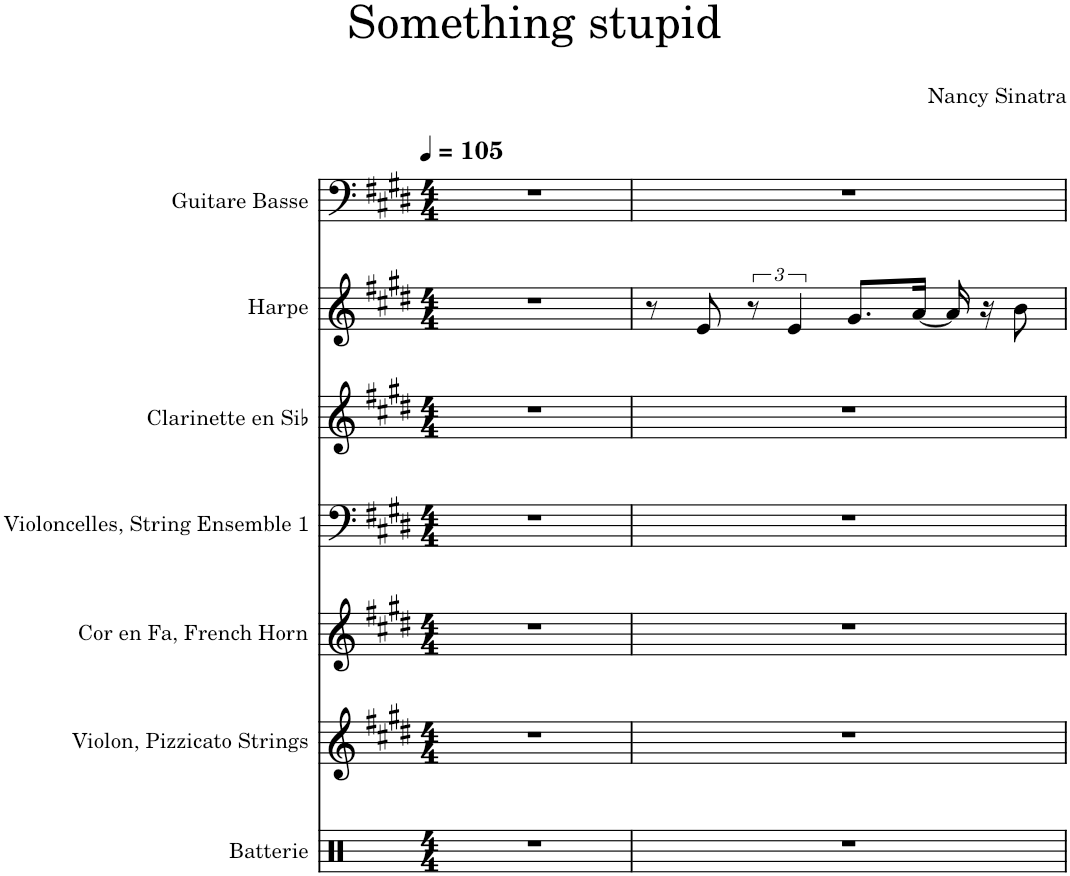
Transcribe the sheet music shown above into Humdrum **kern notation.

**kern	**kern	**kern	**kern	**kern	**kern	**kern
*part7	*part6	*part5	*part4	*part3	*part2	*part1
*staff7	*staff6	*staff5	*staff4	*staff3	*staff2	*staff1
*I"Batterie	*I"Violon, Pizzicato Strings	*I"Cor en Fa, French Horn	*I"Violoncelles, String Ensemble 1	*I"Clarinette en Sib	*I"Harpe	*I"Guitare Basse
*I'Bat.	*I'Vln.	*I'Cor Fa	*I'Vlcs	*I'Clar. Sib	*I'Hrp.	*I'Guit. B.
*clefX	*clefG2	*clefG2	*clefF4	*clefG2	*clefG2	*clefF4
*	*	*Trd4c7	*	*Trd1c2	*	*Trd7c12
*k[]	*k[f#c#g#d#]	*k[f#c#g#d#]	*k[f#c#g#d#]	*k[f#c#g#d#]	*k[f#c#g#d#]	*k[f#c#g#d#]
*M4/4	*M4/4	*M4/4	*M4/4	*M4/4	*M4/4	*M4/4
*MM105	*MM105	*MM105	*MM105	*MM105	*MM105	*MM105
=1	=1	=1	=1	=1	=1	=1
1r	1r	1r	1r	1r	1r	1r
=2	=2	=2	=2	=2	=2	=2
1r	1r	1r	1r	1r	8r	1r
.	.	.	.	.	8e/	.
.	.	.	.	.	12r	.
.	.	.	.	.	6e/	.
.	.	.	.	.	8.g#/L	.
.	.	.	.	.	[16a/Jk	.
.	.	.	.	.	16a/]	.
.	.	.	.	.	16r	.
.	.	.	.	.	8b\	.
=	=	=	=	=	=	=
*-	*-	*-	*-	*-	*-	*-
